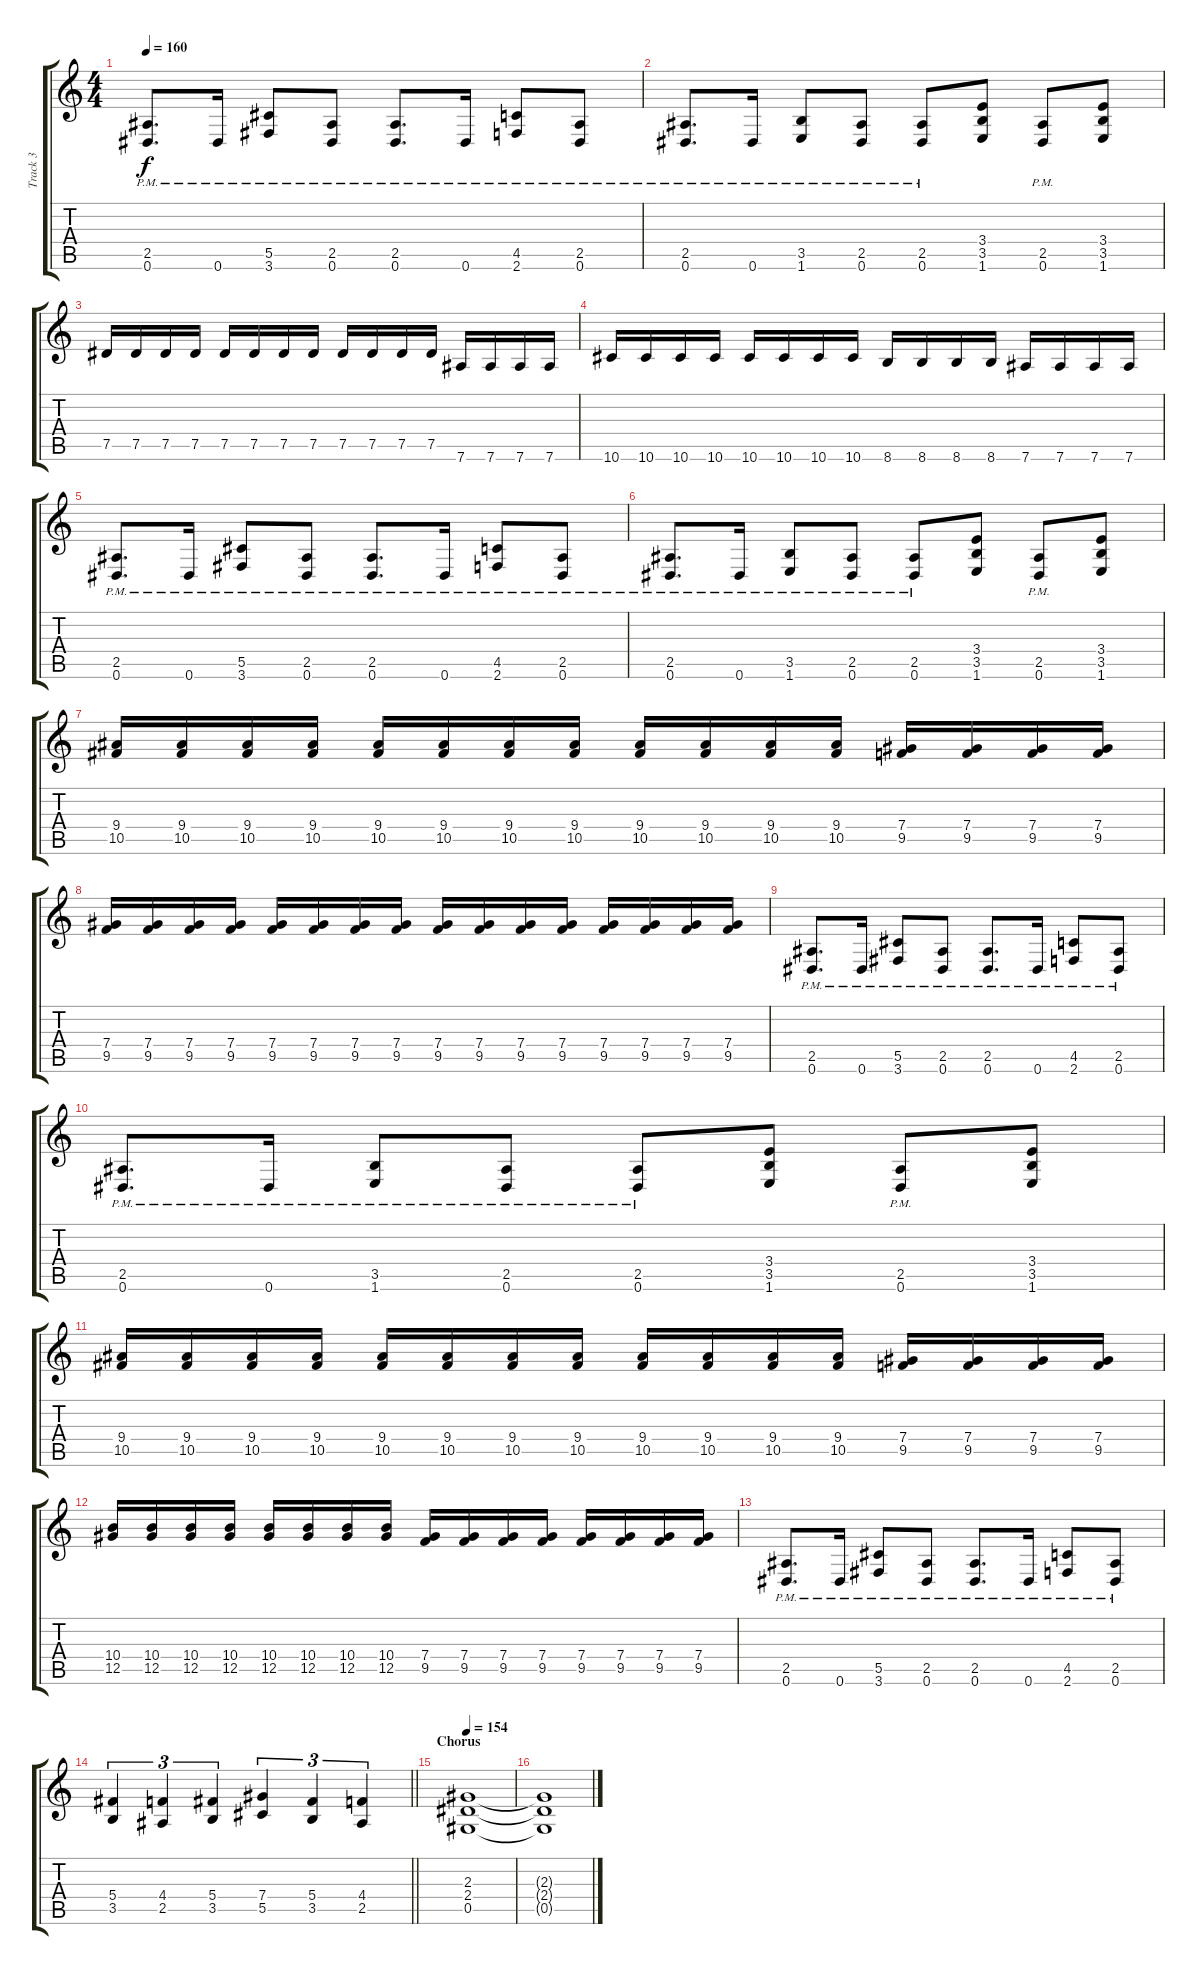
\track ("Track 3" "Track 3") {instrument distortionguitar}
\staff {score tabs}
\tuning (Eb4 Bb3 Gb3 Db3 Ab2 Eb2) {hide}
\ts (4 4)
\tempo 160
\clef g2
\ks c
(2.5{pm} 0.6{pm}).8{d dy f} 0.6{pm}.16 (5.5{pm} 3.6{pm}).8 (2.5{pm} 0.6{pm}).8 (2.5{pm} 0.6{pm}).8{d} 0.6{pm}.16 (4.5{pm} 2.6{pm}).8 (2.5{pm} 0.6{pm}).8 |
(2.5{pm} 0.6{pm}).8{d} 0.6{pm}.16 (3.5{pm} 1.6{pm}).8 (2.5{pm} 0.6{pm}).8 (2.5{pm} 0.6{pm}).8 (3.4 3.5 1.6).8 (2.5{pm} 0.6{pm}).8 (3.4 3.5 1.6).8 |
7.5.16 7.5.16 7.5.16 7.5.16 7.5.16 7.5.16 7.5.16 7.5.16 7.5.16 7.5.16 7.5.16 7.5.16 7.6.16 7.6.16 7.6.16 7.6.16 |
10.6.16 10.6.16 10.6.16 10.6.16 10.6.16 10.6.16 10.6.16 10.6.16 8.6.16 8.6.16 8.6.16 8.6.16 7.6.16 7.6.16 7.6.16 7.6.16 |
(2.5{pm} 0.6{pm}).8{d} 0.6{pm}.16 (5.5{pm} 3.6{pm}).8 (2.5{pm} 0.6{pm}).8 (2.5{pm} 0.6{pm}).8{d} 0.6{pm}.16 (4.5{pm} 2.6{pm}).8 (2.5{pm} 0.6{pm}).8 |
(2.5{pm} 0.6{pm}).8{d} 0.6{pm}.16 (3.5{pm} 1.6{pm}).8 (2.5{pm} 0.6{pm}).8 (2.5{pm} 0.6{pm}).8 (3.4 3.5 1.6).8 (2.5{pm} 0.6{pm}).8 (3.4 3.5 1.6).8 |
(9.4 10.5).16 (9.4 10.5).16 (9.4 10.5).16 (9.4 10.5).16 (9.4 10.5).16 (9.4 10.5).16 (9.4 10.5).16 (9.4 10.5).16 (9.4 10.5).16 (9.4 10.5).16 (9.4 10.5).16 (9.4 10.5).16 (7.4 9.5).16 (7.4 9.5).16 (7.4 9.5).16 (7.4 9.5).16 |
(7.4 9.5).16 (7.4 9.5).16 (7.4 9.5).16 (7.4 9.5).16 (7.4 9.5).16 (7.4 9.5).16 (7.4 9.5).16 (7.4 9.5).16 (7.4 9.5).16 (7.4 9.5).16 (7.4 9.5).16 (7.4 9.5).16 (7.4 9.5).16 (7.4 9.5).16 (7.4 9.5).16 (7.4 9.5).16 |
(2.5{pm} 0.6{pm}).8{d} 0.6{pm}.16 (5.5{pm} 3.6{pm}).8 (2.5{pm} 0.6{pm}).8 (2.5{pm} 0.6{pm}).8{d} 0.6{pm}.16 (4.5{pm} 2.6{pm}).8 (2.5{pm} 0.6{pm}).8 |
(2.5{pm} 0.6{pm}).8{d} 0.6{pm}.16 (3.5{pm} 1.6{pm}).8 (2.5{pm} 0.6{pm}).8 (2.5{pm} 0.6{pm}).8 (3.4 3.5 1.6).8 (2.5{pm} 0.6{pm}).8 (3.4 3.5 1.6).8 |
(9.4 10.5).16 (9.4 10.5).16 (9.4 10.5).16 (9.4 10.5).16 (9.4 10.5).16 (9.4 10.5).16 (9.4 10.5).16 (9.4 10.5).16 (9.4 10.5).16 (9.4 10.5).16 (9.4 10.5).16 (9.4 10.5).16 (7.4 9.5).16 (7.4 9.5).16 (7.4 9.5).16 (7.4 9.5).16 |
(10.4 12.5).16 (10.4 12.5).16 (10.4 12.5).16 (10.4 12.5).16 (10.4 12.5).16 (10.4 12.5).16 (10.4 12.5).16 (10.4 12.5).16 (7.4 9.5).16 (7.4 9.5).16 (7.4 9.5).16 (7.4 9.5).16 (7.4 9.5).16 (7.4 9.5).16 (7.4 9.5).16 (7.4 9.5).16 |
(2.5{pm} 0.6{pm}).8{d} 0.6{pm}.16 (5.5{pm} 3.6{pm}).8 (2.5{pm} 0.6{pm}).8 (2.5{pm} 0.6{pm}).8{d} 0.6{pm}.16 (4.5{pm} 2.6{pm}).8 (2.5{pm} 0.6{pm}).8 |
\barLineRight lightlight
(5.4 3.5).4{tu (3 2)} (4.4 2.5).4{tu (3 2)} (5.4 3.5).4{tu (3 2)} (7.4 5.5).4{tu (3 2)} (5.4 3.5).4{tu (3 2)} (4.4 2.5).4{tu (3 2)} |
\section ("" "Chorus")
\tempo 154
(2.3 2.4 0.5).1{volume 0} |
(2.3{t} 2.4{t} 0.5{t}).1
